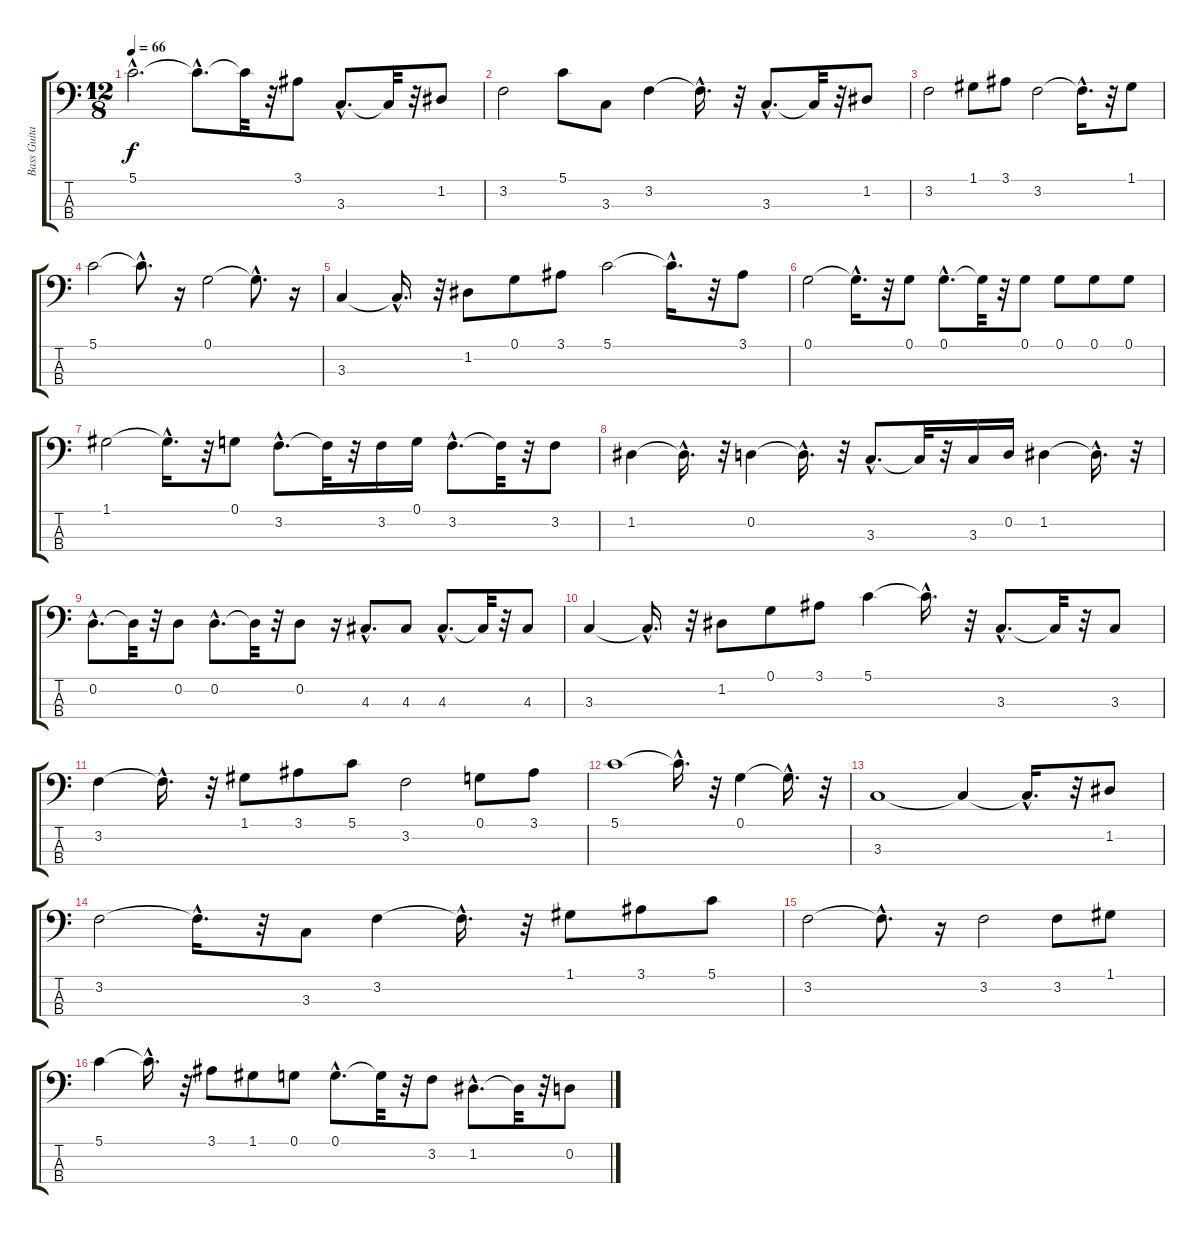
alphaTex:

\track ("Bass Guitar" "Bass Guita") {instrument fretlessbass}
\staff {score tabs}
\tuning (G2 D2 A1 E1) {hide}
\ts (12 8)
\tempo 66
\clef f4
\ks c
5.1{hac}.2{d dy f} 5.1{hac t}.8{d} 5.1{t}.32 r.32 3.1.8 3.3{hac}.8{d} 3.3{t}.32 r.32 1.2.8 |
3.2.2 5.1.8 3.3.8 3.2.4 3.2{hac t}.16{d} r.32 3.3{hac}.8{d} 3.3{t}.32 r.32 1.2.8 |
3.2.2 1.1.8 3.1.8 3.2.2 3.2{hac t}.16{d} r.32 1.1.8 |
5.1.2 5.1{hac t}.8{d} r.16 0.1.2 0.1{hac t}.8{d} r.16 |
3.3.4 3.3{hac t}.16{d} r.32 1.2.8 0.1.8 3.1.8 5.1.2 5.1{hac t}.16{d} r.32 3.1.8 |
0.1.2 0.1{hac t}.16{d} r.32 0.1.8 0.1{hac}.8{d} 0.1{t}.32 r.32 0.1.8 0.1.8 0.1.8 0.1.8 |
1.1.2 1.1{hac t}.16{d} r.32 0.1.8 3.2{hac}.8{d} 3.2{t}.32 r.32 3.2.16 0.1.16 3.2{hac}.8{d} 3.2{t}.32 r.32 3.2.8 |
1.2.4 1.2{hac t}.16{d} r.32 0.2.4 0.2{hac t}.16{d} r.32 3.3{hac}.8{d} 3.3{t}.32 r.32 3.3.16 0.2.16 1.2.4 1.2{hac t}.16{d} r.32 |
0.2{hac}.8{d} 0.2{t}.32 r.32 0.2.8 0.2{hac}.8{d} 0.2{t}.32 r.32 0.2.8 r.16 4.3{hac}.8{d} 4.3.8 4.3{hac}.8{d} 4.3{t}.32 r.32 4.3.8 |
3.3.4 3.3{hac t}.16{d} r.32 1.2.8 0.1.8 3.1.8 5.1.4 5.1{hac t}.16{d} r.32 3.3{hac}.8{d} 3.3{t}.32 r.32 3.3.8 |
3.2.4 3.2{hac t}.16{d} r.32 1.1.8 3.1.8 5.1.8 3.2.2 0.1.8 3.1.8 |
5.1.1 5.1{hac t}.16{d} r.32 0.1.4 0.1{hac t}.16{d} r.32 |
3.3.1 3.3{t}.4 3.3{hac t}.16{d} r.32 1.2.8 |
3.2.2 3.2{hac t}.16{d} r.32 3.3.8 3.2.4 3.2{hac t}.16{d} r.32 1.1.8 3.1.8 5.1.8 |
3.2.2 3.2{hac t}.8{d} r.16 3.2.2 3.2.8 1.1.8 |
5.1.4 5.1{hac t}.16{d} r.32 3.1.8 1.1.8 0.1.8 0.1{hac}.8{d} 0.1{t}.32 r.32 3.2.8 1.2{hac}.8{d} 1.2{t}.32 r.32 0.2.8
